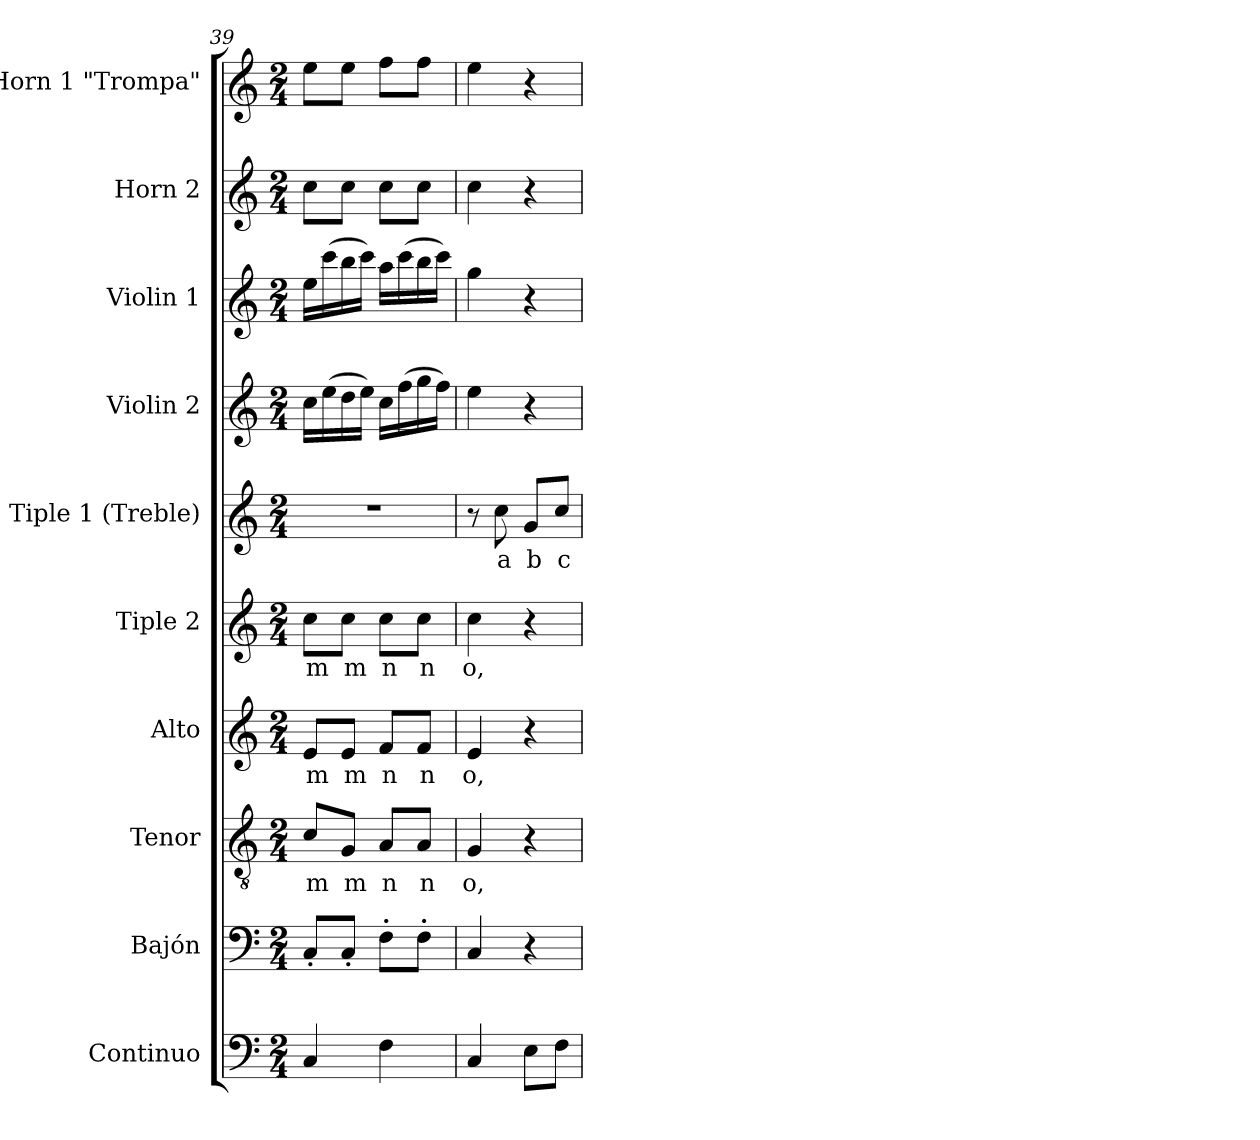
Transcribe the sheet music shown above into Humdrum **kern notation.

**kern	**kern	**kern	**text	**kern	**text	**kern	**text	**kern	**text	**kern	**kern	**kern	**kern
*part10	*part9	*part8	*part8	*part7	*part7	*part6	*part6	*part5	*part5	*part4	*part3	*part2	*part1
*staff10	*staff9	*staff8	*staff8	*staff7	*staff7	*staff6	*staff6	*staff5	*staff5	*staff4	*staff3	*staff2	*staff1
*I"Continuo	*I"Bajón	*I"Tenor	*	*I"Alto	*	*I"Tiple 2	*	*I"Tiple 1 (Treble)	*	*I"Violin 2	*I"Violin 1	*I"Horn 2	*I"Horn 1 "Trompa"
*I'Cont.	*	*I'T.	*	*I'A.	*	*	*	*	*	*I'Vln. 2	*I'Vln. 1	*I'Hn 1.	*I'Hn 1.
*clefF4	*clefF4	*clefGv2	*	*clefG2	*	*clefG2	*	*clefG2	*	*clefG2	*clefG2	*clefG2	*clefG2
*	*	*ITrd7c12	*	*	*	*	*	*	*	*	*	*ITrd7c12	*ITrd7c12
*k[]	*k[]	*k[]	*	*k[]	*	*k[]	*	*k[]	*	*k[]	*k[]	*k[]	*k[]
*C:	*C:	*C:	*	*C:	*	*C:	*	*C:	*	*C:	*C:	*C:	*C:
*M2/4	*M2/4	*M2/4	*	*M2/4	*	*M2/4	*	*M2/4	*	*M2/4	*M2/4	*M2/4	*M2/4
=39	=39	=39	=39	=39	=39	=39	=39	=39	=39	=39	=39	=39	=39
!	!	!	!LO:LY:b:color=#000000	!	!	!	!	!	!	!	!	!	!
!	!	!	!	!	!LO:LY:b:color=#000000	!	!	!	!	!	!	!	!
!	!	!	!	!	!	!	!LO:LY:b:color=#000000	!LO:N:vis=1	!	!	!	!	!
4Ci/	8C'i/L	8Ci/L	m	8ei/L	m	8cci\L	m	2r	.	16cci\LL	16eei\LL	8ci\L	8ei\L
.	.	.	.	.	.	.	.	.	.	(16eei\	(16ccci\	.	.
!	!	!	!LO:LY:b:color=#000000	!	!	!	!	!	!	!	!	!	!
!	!	!	!	!	!LO:LY:b:color=#000000	!	!	!	!	!	!	!	!
!	!	!	!	!	!	!	!LO:LY:b:color=#000000	!	!	!	!	!	!
.	8C'i/J	8GGi/J	m	8ei/J	m	8cci\J	m	.	.	16ddi\	16bbi\	8ci\J	8ei\J
.	.	.	.	.	.	.	.	.	.	16eei\JJ)	16ccci\JJ)	.	.
!	!	!	!LO:LY:b:color=#000000	!	!	!	!	!	!	!	!	!	!
!	!	!	!	!	!LO:LY:b:color=#000000	!	!	!	!	!	!	!	!
!	!	!	!	!	!	!	!LO:LY:b:color=#000000	!	!	!	!	!	!
4Fi\	8F'i\L	8AAi/L	n	8fi/L	n	8cci\L	n	.	.	16cci\LL	16aai\LL	8ci\L	8fi\L
.	.	.	.	.	.	.	.	.	.	(16ffi\	(16ccci\	.	.
!	!	!	!LO:LY:b:color=#000000	!	!	!	!	!	!	!	!	!	!
!	!	!	!	!	!LO:LY:b:color=#000000	!	!	!	!	!	!	!	!
!	!	!	!	!	!	!	!LO:LY:b:color=#000000	!	!	!	!	!	!
.	8F'i\J	8AAi/J	n	8fi/J	n	8cci\J	n	.	.	16ggi\	16bbi\	8ci\J	8fi\J
.	.	.	.	.	.	.	.	.	.	16ffi\JJ)	16ccci\JJ)	.	.
=40	=40	=40	=40	=40	=40	=40	=40	=40	=40	=40	=40	=40	=40
!	!	!	!LO:LY:b:color=#000000	!	!	!	!	!	!	!	!	!	!
!	!	!	!	!	!LO:LY:b:color=#000000	!	!	!	!	!	!	!	!
!	!	!	!	!	!	!	!LO:LY:b:color=#000000	!	!	!	!	!	!
4Ci/	4Ci/	4GGi/	o,	4ei/	o,	4cci\	o,	8r	.	4eei\	4ggi\	4ci\	4ei\
!	!	!	!	!	!	!	!	!	!LO:LY:b:color=#000000	!	!	!	!
.	.	.	.	.	.	.	.	8cci\	a	.	.	.	.
!	!	!	!	!	!	!	!	!	!LO:LY:b:color=#000000	!	!	!	!
8Ei\L	4r	4r	.	4r	.	4r	.	8gi/L	b	4r	4r	4r	4r
!	!	!	!	!	!	!	!	!	!LO:LY:b:color=#000000	!	!	!	!
8Fi\J	.	.	.	.	.	.	.	8cci/J	c	.	.	.	.
=	=	=	=	=	=	=	=	=	=	=	=	=	=
*-	*-	*-	*-	*-	*-	*-	*-	*-	*-	*-	*-	*-	*-
